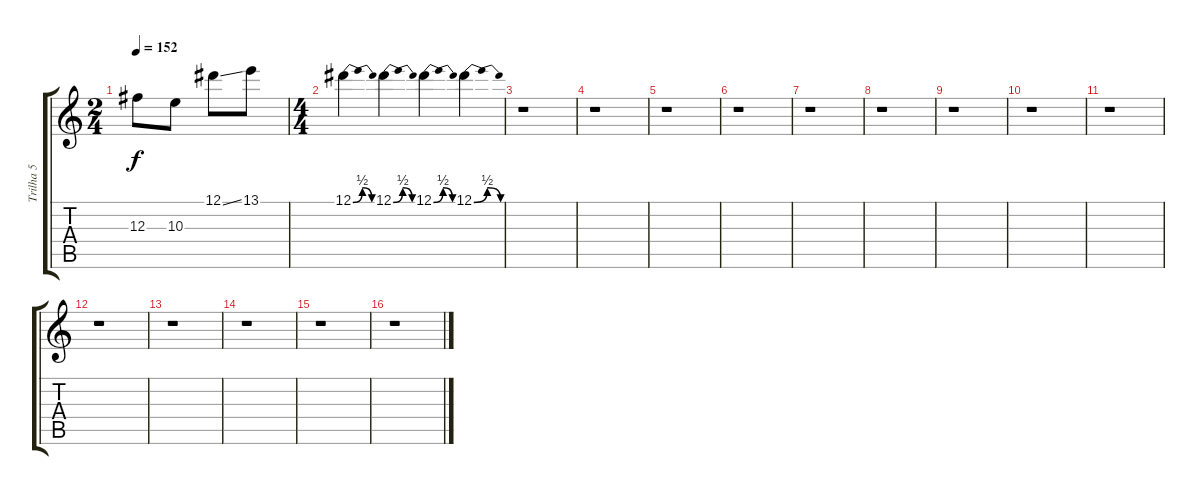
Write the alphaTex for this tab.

\track ("Trilha 5" "Trilha 5") {instrument overdrivenguitar}
\staff {score tabs}
\tuning (Eb4 Bb3 Gb3 Db3 Ab2 Eb2) {hide}
\ts (2 4)
\tempo 152
\clef g2
\ks c
12.3{t}.8{dy f} 10.3.8 12.1{ss}.8 13.1.8 |
\ts (4 4)
12.1{be (bendrelease 0 0 30 2 30 2 60 0)}.4 12.1{be (bendrelease 0 0 30 2 30 2 60 0)}.4 12.1{be (bendrelease 0 0 30 2 30 2 60 0)}.4 12.1{be (bendrelease 0 0 30 2 30 2 60 0)}.4 |
r.1 |
r.1 |
r.1 |
r.1 |
r.1 |
r.1 |
r.1 |
r.1 |
r.1 |
r.1 |
r.1 |
r.1 |
r.1 |
r.1
